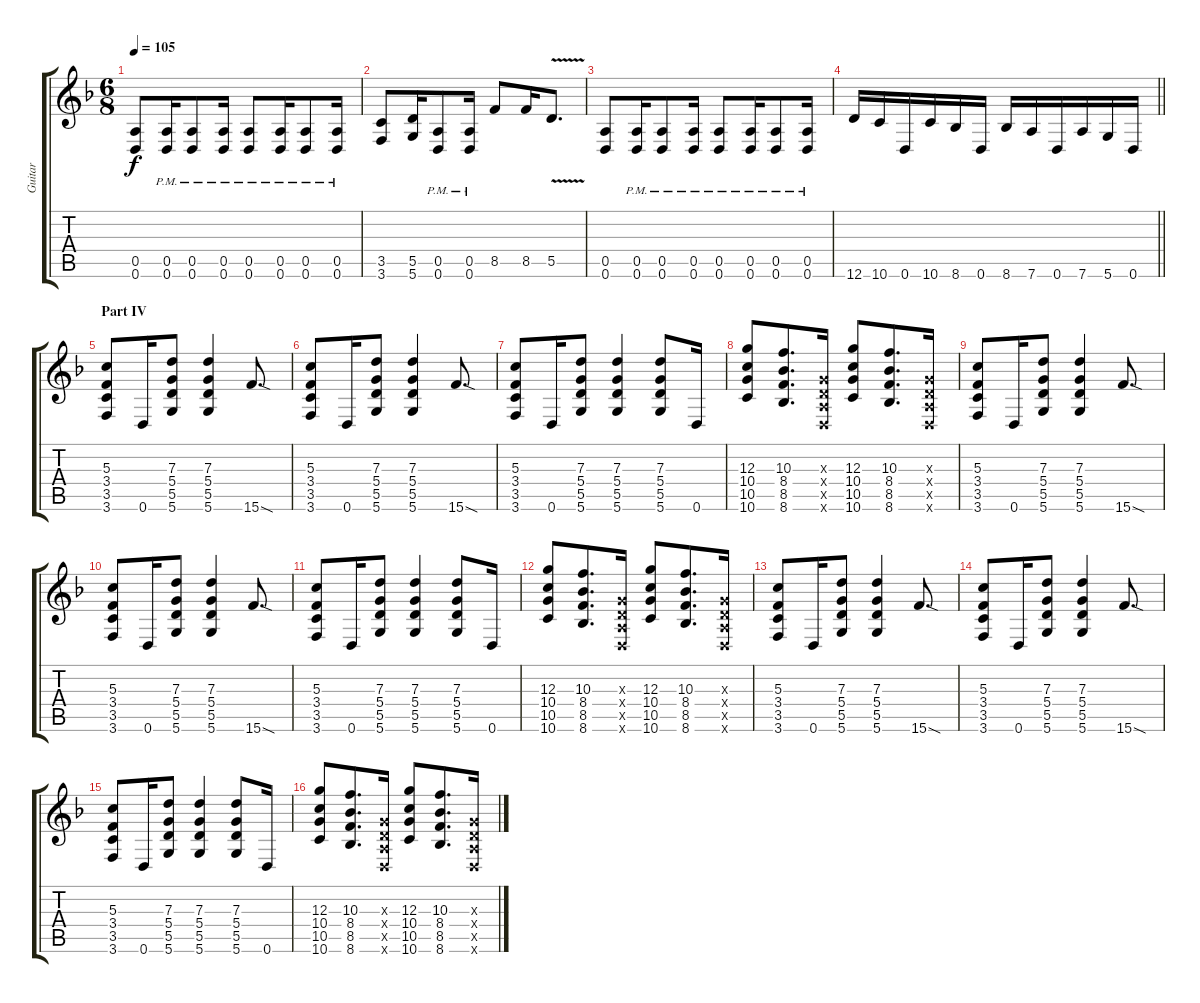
\track ("Guitar" "Guitar") {instrument distortionguitar}
\staff {score tabs}
\tuning (E4 B3 G3 D3 A2 D2) {hide}
\ts (6 8)
\tempo 105
\clef g2
\ks dminor
(0.5 0.6).8{dy f} (0.5{pm} 0.6{pm}).16 (0.5{pm} 0.6{pm}).8 (0.5{pm} 0.6{pm}).16 (0.5{pm} 0.6{pm}).8 (0.5{pm} 0.6{pm}).16 (0.5{pm} 0.6{pm}).8 (0.5{pm} 0.6{pm}).16 |
(3.5 3.6).8 (5.5 5.6).16 (0.5{pm} 0.6{pm}).8 (0.5{pm} 0.6{pm}).16 8.5.8 8.5.16 5.5{v}.8{d} |
(0.5 0.6).8 (0.5{pm} 0.6{pm}).16 (0.5{pm} 0.6{pm}).8 (0.5{pm} 0.6{pm}).16 (0.5{pm} 0.6{pm}).8 (0.5{pm} 0.6{pm}).16 (0.5{pm} 0.6{pm}).8 (0.5{pm} 0.6{pm}).16 |
\barLineRight lightlight
12.6.16 10.6.16 0.6.16 10.6.16 8.6.16 0.6.16 8.6.16 7.6.16 0.6.16 7.6.16 5.6.16 0.6.16 |
\section ("" "Part IV")
(5.3 3.4 3.5 3.6).8 0.6.16 (7.3 5.4 5.5 5.6).8 (7.3 5.4 5.5 5.6).4 15.6{sod}.8{d} |
(5.3 3.4 3.5 3.6).8 0.6.16 (7.3 5.4 5.5 5.6).8 (7.3 5.4 5.5 5.6).4 15.6{sod}.8{d} |
(5.3 3.4 3.5 3.6).8 0.6.16 (7.3 5.4 5.5 5.6).8 (7.3 5.4 5.5 5.6).4 (7.3 5.4 5.5 5.6).8 0.6.16 |
(12.3 10.4 10.5 10.6).8 (10.3 8.4 8.5 8.6).8{d} (0.3{x} 0.4{x} 0.5{x} 0.6{x}).16 (12.3 10.4 10.5 10.6).8 (10.3 8.4 8.5 8.6).8{d} (0.3{x} 0.4{x} 0.5{x} 0.6{x}).16 |
(5.3 3.4 3.5 3.6).8 0.6.16 (7.3 5.4 5.5 5.6).8 (7.3 5.4 5.5 5.6).4 15.6{sod}.8{d} |
(5.3 3.4 3.5 3.6).8 0.6.16 (7.3 5.4 5.5 5.6).8 (7.3 5.4 5.5 5.6).4 15.6{sod}.8{d} |
(5.3 3.4 3.5 3.6).8 0.6.16 (7.3 5.4 5.5 5.6).8 (7.3 5.4 5.5 5.6).4 (7.3 5.4 5.5 5.6).8 0.6.16 |
(12.3 10.4 10.5 10.6).8 (10.3 8.4 8.5 8.6).8{d} (0.3{x} 0.4{x} 0.5{x} 0.6{x}).16 (12.3 10.4 10.5 10.6).8 (10.3 8.4 8.5 8.6).8{d} (0.3{x} 0.4{x} 0.5{x} 0.6{x}).16 |
(5.3 3.4 3.5 3.6).8 0.6.16 (7.3 5.4 5.5 5.6).8 (7.3 5.4 5.5 5.6).4 15.6{sod}.8{d} |
(5.3 3.4 3.5 3.6).8 0.6.16 (7.3 5.4 5.5 5.6).8 (7.3 5.4 5.5 5.6).4 15.6{sod}.8{d} |
(5.3 3.4 3.5 3.6).8 0.6.16 (7.3 5.4 5.5 5.6).8 (7.3 5.4 5.5 5.6).4 (7.3 5.4 5.5 5.6).8 0.6.16 |
(12.3 10.4 10.5 10.6).8 (10.3 8.4 8.5 8.6).8{d} (0.3{x} 0.4{x} 0.5{x} 0.6{x}).16 (12.3 10.4 10.5 10.6).8 (10.3 8.4 8.5 8.6).8{d} (0.3{x} 0.4{x} 0.5{x} 0.6{x}).16
